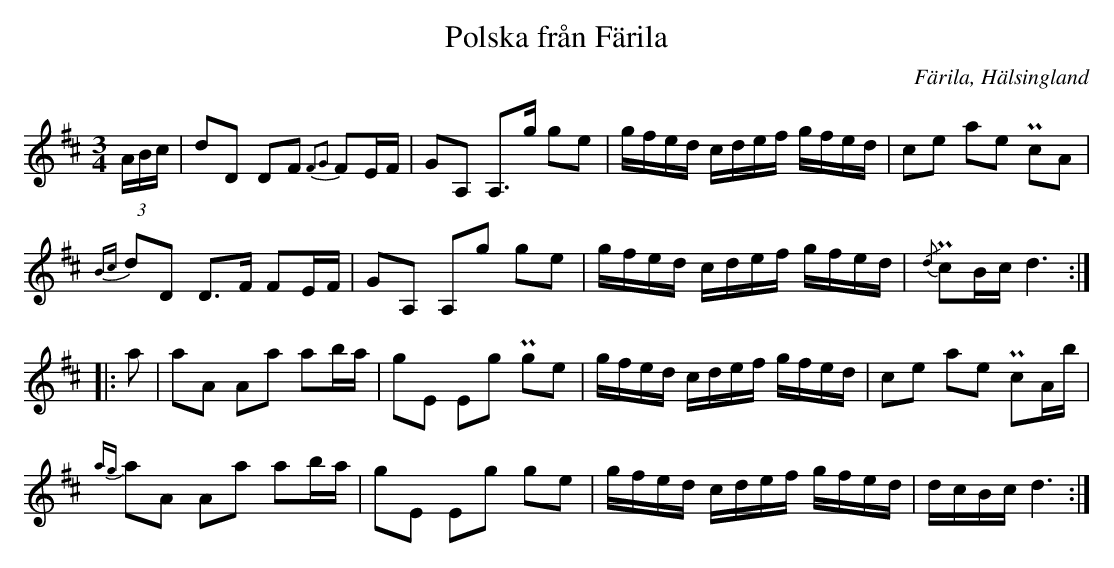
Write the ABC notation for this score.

X:1
T:Polska från Färila
O:Färila, Hälsingland
M:3/4
L:1/16
U:t=turn
K:D
(3ABc | d2D2 D2F2 {F2G2}F2EF | G2A,2 A,2>g2 g2e2 | gfed cdef gfed | c2e2 a2e2 Pc2A2 |
{Bc}d2D2 D2>F2 F2EF | G2A,2 A,2g2 g2e2 | gfed cdef gfed | {/d}Pc2Bc d6 ::
a2 | a2A2 A2a2 a2ba | g2E2 E2g2 Pg2e2 | gfed cdef gfed | c2e2 a2e2 Pc2A4/3b2/3 |
{a6/5g5/5}a2A2 A2a2 a2ba | g2E2 E2g2 g2e2 | gfed cdef gfed | dcBc d6 :|
